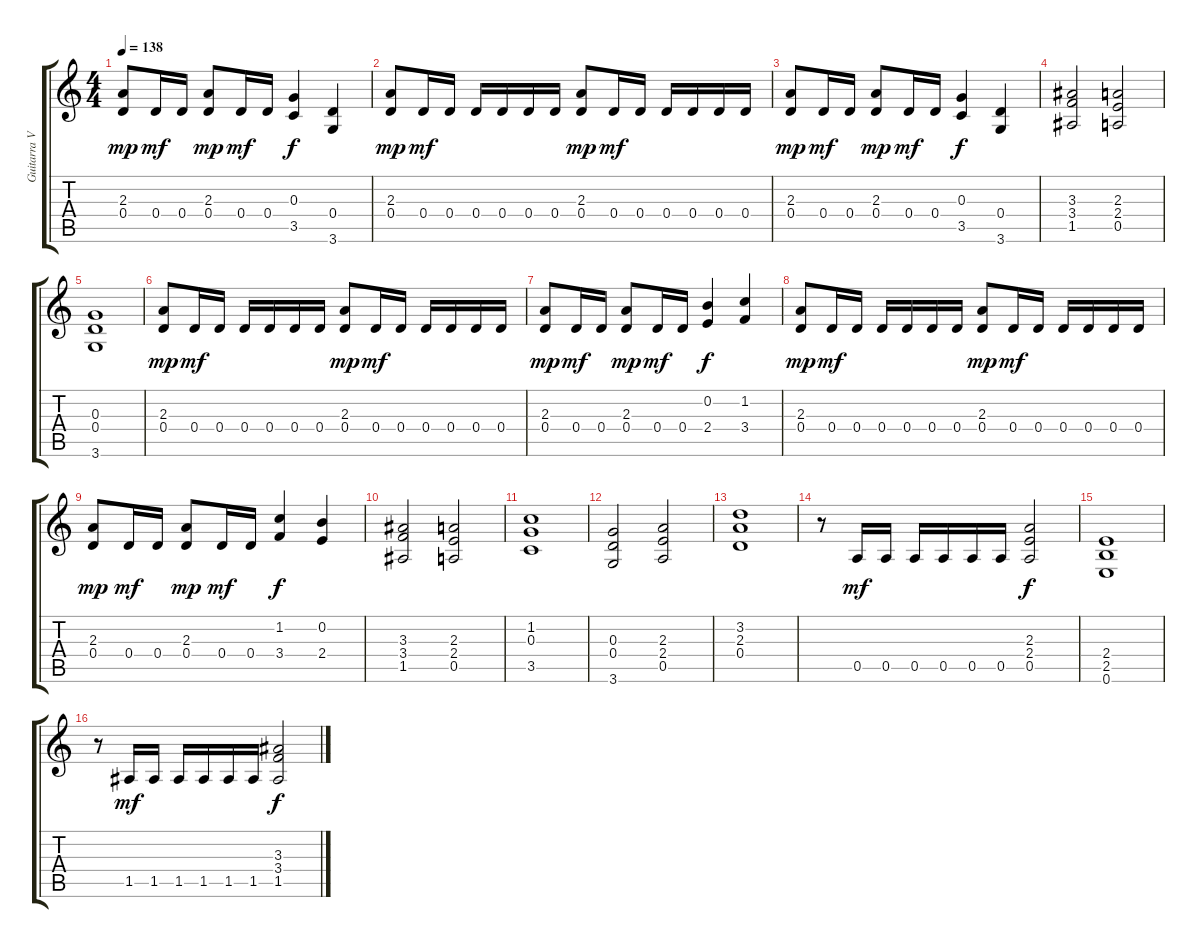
\track ("Guitarra VI (Dist. Rítmica)" "Guitarra V") {instrument distortionguitar}
\staff {score tabs}
\tuning (E4 B3 G3 D3 A2 E2) {hide}
\ts (4 4)
\tempo 138
\clef g2
\ks c
(2.3 0.4).8{dy mp} 0.4.16{dy mf} 0.4.16 (2.3 0.4).8{dy mp} 0.4.16{dy mf} 0.4.16 (0.3 3.5).4{dy f} (0.4 3.6).4 |
(2.3 0.4).8{dy mp} 0.4.16{dy mf} 0.4.16 0.4.16 0.4.16 0.4.16 0.4.16 (2.3 0.4).8{dy mp} 0.4.16{dy mf} 0.4.16 0.4.16 0.4.16 0.4.16 0.4.16 |
(2.3 0.4).8{dy mp} 0.4.16{dy mf} 0.4.16 (2.3 0.4).8{dy mp} 0.4.16{dy mf} 0.4.16 (0.3 3.5).4{dy f} (0.4 3.6).4 |
(3.3 3.4 1.5).2 (2.3 2.4 0.5).2 |
(0.3 0.4 3.6).1 |
(2.3 0.4).8{dy mp} 0.4.16{dy mf} 0.4.16 0.4.16 0.4.16 0.4.16 0.4.16 (2.3 0.4).8{dy mp} 0.4.16{dy mf} 0.4.16 0.4.16 0.4.16 0.4.16 0.4.16 |
(2.3 0.4).8{dy mp} 0.4.16{dy mf} 0.4.16 (2.3 0.4).8{dy mp} 0.4.16{dy mf} 0.4.16 (0.2 2.4).4{dy f} (1.2 3.4).4 |
(2.3 0.4).8{dy mp} 0.4.16{dy mf} 0.4.16 0.4.16 0.4.16 0.4.16 0.4.16 (2.3 0.4).8{dy mp} 0.4.16{dy mf} 0.4.16 0.4.16 0.4.16 0.4.16 0.4.16 |
(2.3 0.4).8{dy mp} 0.4.16{dy mf} 0.4.16 (2.3 0.4).8{dy mp} 0.4.16{dy mf} 0.4.16 (1.2 3.4).4{dy f} (0.2 2.4).4 |
(3.3 3.4 1.5).2 (2.3 2.4 0.5).2 |
(1.2 0.3 3.5).1 |
(0.3 0.4 3.6).2 (2.3 2.4 0.5).2 |
(3.2 2.3 0.4).1 |
r.8 0.5.16{dy mf} 0.5.16 0.5.16 0.5.16 0.5.16 0.5.16 (2.3 2.4 0.5).2{dy f} |
(2.4 2.5 0.6).1 |
r.8 1.5.16{dy mf} 1.5.16 1.5.16 1.5.16 1.5.16 1.5.16 (3.3 3.4 1.5).2{dy f}
